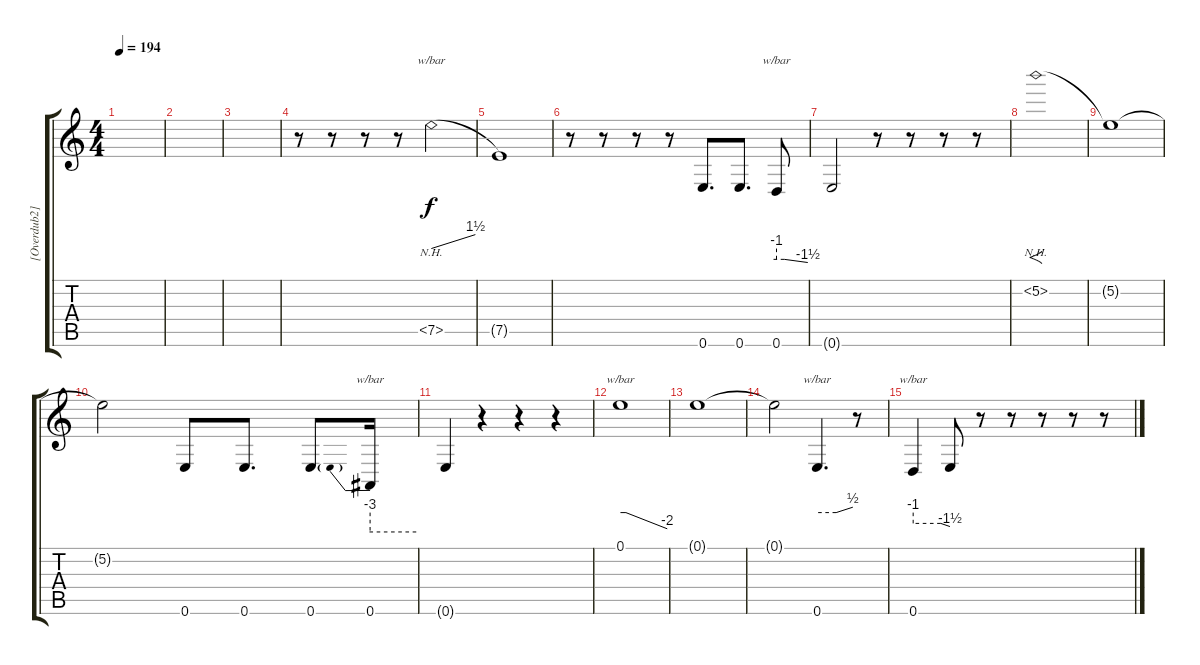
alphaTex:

\track ("[Overdub2]" "[Overdub2]") {instrument distortionguitar}
\staff {score tabs}
\tuning (E4 B3 G3 D3 A2 E2) {hide}
\ts (4 4)
\tempo 194
\clef g2
\ks c
|
|
|
r.8 r.8 r.8 r.8 7.5{nh}.2{tbe (dive default 0 0 60 6) balance 8} |
7.5{t}.1 |
r.8 r.8 r.8 r.8 0.6.8{d balance 12 instrument violin} 0.6.8{d} 0.6.8{tbe (custom default 0 -4 15 -4 60 -6) balance 4} |
0.6{t}.2 r.8 r.8 r.8 r.8 |
5.2{nh}.1{f balance 4 instrument distortionguitar} |
5.2{t}.1 |
5.2{t}.2 0.6.8{balance 4 instrument violin} 0.6.8{d} 0.6.8{balance 12} 0.6.16{tbe (predive default 0 -12 60 -12)} |
0.6{t}.4 r.4 r.4 r.4 |
0.1.1{tbe (custom default 0 0 7 0 60 -8)} |
0.1{t}.1 |
0.1{t}.2 0.6.4{d tbe (custom default 0 0 32 0 60 2) balance 12} r.8 |
0.6.4{tbe (custom default 0 -4 45 -4 60 -6)} 0.6{t}.8 r.8 r.8 r.8 r.8 r.8
